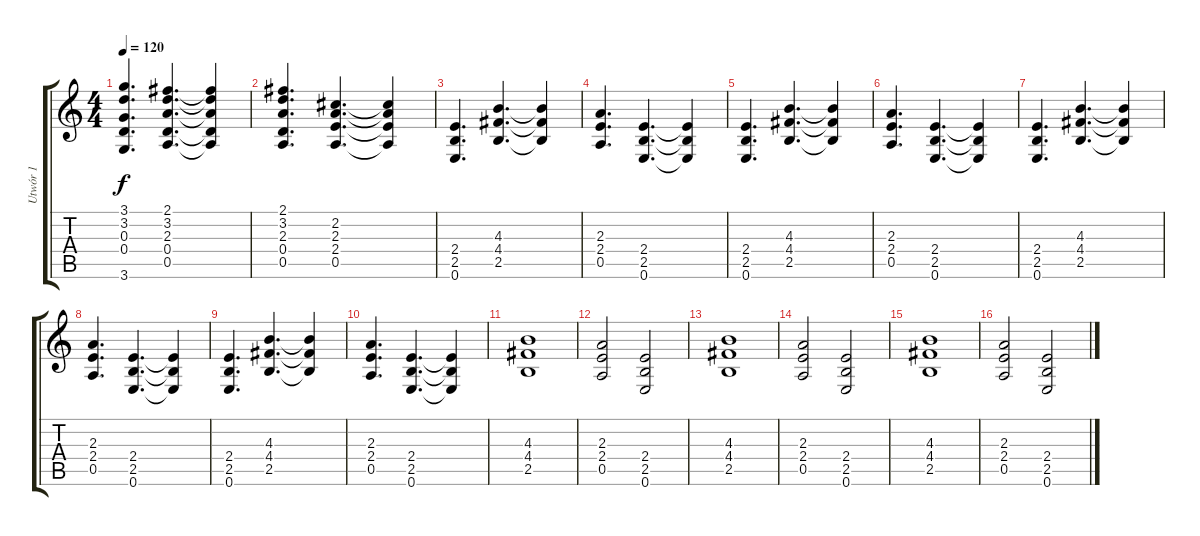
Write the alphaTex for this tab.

\track ("Utwór 1" "Utwór 1") {instrument overdrivenguitar}
\staff {score tabs}
\tuning (E4 B3 G3 D3 A2 E2) {hide}
\ts (4 4)
\tempo 120
\clef g2
\ks c
(3.1 3.2 0.3 0.4 3.6).4{d dy f} (2.1 3.2 2.3 0.4 0.5).4{d} (2.1{t} 3.2{t} 2.3{t} 0.4{t} 0.5{t}).4 |
(2.1 3.2 2.3 0.4 0.5).4{d} (2.2 2.3 2.4 0.5).4{d} (2.2{t} 2.3{t} 2.4{t} 0.5{t}).4 |
(2.4 2.5 0.6).4{d} (4.3 4.4 2.5).4{d} (4.3{t} 4.4{t} 2.5{t}).4 |
(2.3 2.4 0.5).4{d} (2.4 2.5 0.6).4{d} (2.4{t} 2.5{t} 0.6{t}).4 |
(2.4 2.5 0.6).4{d} (4.3 4.4 2.5).4{d} (4.3{t} 4.4{t} 2.5{t}).4 |
(2.3 2.4 0.5).4{d} (2.4 2.5 0.6).4{d} (2.4{t} 2.5{t} 0.6{t}).4 |
(2.4 2.5 0.6).4{d} (4.3 4.4 2.5).4{d} (4.3{t} 4.4{t} 2.5{t}).4 |
(2.3 2.4 0.5).4{d} (2.4 2.5 0.6).4{d} (2.4{t} 2.5{t} 0.6{t}).4 |
(2.4 2.5 0.6).4{d} (4.3 4.4 2.5).4{d} (4.3{t} 4.4{t} 2.5{t}).4 |
(2.3 2.4 0.5).4{d} (2.4 2.5 0.6).4{d} (2.4{t} 2.5{t} 0.6{t}).4 |
(4.3 4.4 2.5).1 |
(2.3 2.4 0.5).2 (2.4 2.5 0.6).2 |
(4.3 4.4 2.5).1 |
(2.3 2.4 0.5).2 (2.4 2.5 0.6).2 |
(4.3 4.4 2.5).1 |
(2.3 2.4 0.5).2 (2.4 2.5 0.6).2
